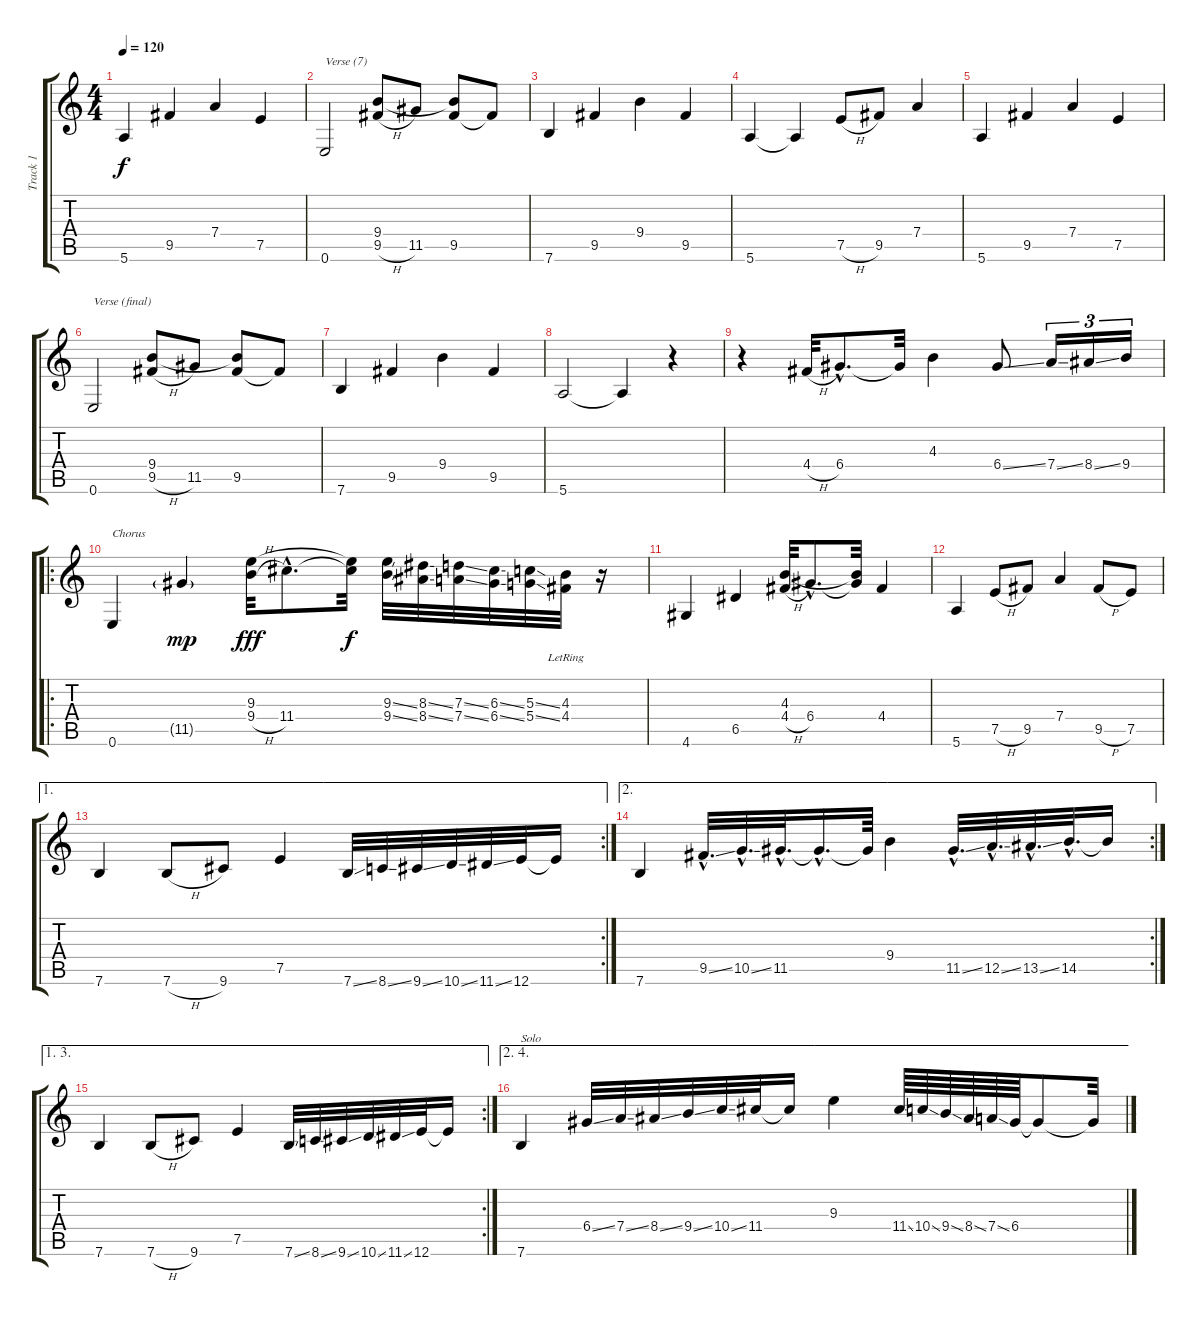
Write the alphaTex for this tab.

\track ("Track 1" "Track 1") {instrument acousticguitarnylon}
\staff {score tabs}
\tuning (E4 B3 G3 D3 A2 E2) {hide}
\ts (4 4)
\tempo 120
\clef g2
\ks c
5.6.4{dy f} 9.5.4 7.4.4 7.5.4 |
0.6.2{txt "Verse (7)"} (9.4 9.5{h}).8 11.5.8 (9.4{t} 9.5).8 9.5{t}.8 |
7.6.4 9.5.4 9.4.4 9.5.4 |
5.6.4 5.6{t}.4 7.5{h}.8 9.5.8 7.4.4 |
5.6.4 9.5.4 7.4.4 7.5.4 |
0.6.2{txt "Verse (final)"} (9.4 9.5{h}).8 11.5.8 (9.4{t} 9.5).8 9.5{t}.8 |
7.6.4 9.5.4 9.4.4 9.5.4 |
5.6.2 5.6{t}.4 r.4 |
r.4 4.4{h}.32 6.4{hac}.8{d} 6.4{t}.32 4.3.4 6.4{ss}.8 7.4{ss}.16{tu (3 2)} 8.4{ss}.16{tu (3 2)} 9.4.16{tu (3 2)} |
\ro
0.6.4{txt "Chorus"} 11.5{g}.4{dy mp} (9.3 9.4{h}).32{dy fff} 11.4{hac}.8{d} (9.3{t} 11.4{t}).32{dy f} (9.3{ss} 9.4{ss}).32 (8.3{ss} 8.4{ss}).32 (7.3{ss} 7.4{ss}).32 (6.3{ss} 6.4{ss}).32 (5.3{ss} 5.4{ss}).32 (4.3{lr} 4.4{lr}).32 r.16 |
4.6.4 6.5.4 (4.3 4.4{h}).32 6.4{hac}.8{d} (4.3{t} 6.4{t}).32 4.4.4 |
5.6.4 7.5{h}.8 9.5.8 7.4.4 9.5{h}.8 7.5.8 |
\ae 1
\rc 2
7.6.4 7.6{h}.8 9.6.8 7.5.4 7.6{ss}.32 8.6{ss}.32 9.6{ss}.32 10.6{ss}.32 11.6{ss}.32 12.6.32 12.6{t}.16 |
\ae 2
\rc 2
7.6.4 9.5{ss hac}.32{d} 10.5{ss hac}.32{d} 11.5{hac}.32{d} 11.5{hac t}.16{d} 11.5{t}.64 9.4.4 11.5{ss hac}.32{d} 12.5{ss hac}.32{d} 13.5{ss hac}.32{d} 14.5{hac}.32{d} 14.5{t}.16 |
\ae (1 3)
\rc 2
7.6.4 7.6{h}.8 9.6.8 7.5.4 7.6{ss}.32 8.6{ss}.32 9.6{ss}.32 10.6{ss}.32 11.6{ss}.32 12.6.32 12.6{t}.16 |
\ae (2 4)
7.6.4{txt "Solo"} 6.4{ss}.32 7.4{ss}.32 8.4{ss}.32 9.4{ss}.32 10.4{ss}.32 11.4.32 11.4{t}.16 9.3.4 11.4{ss}.64 10.4{ss}.64 9.4{ss}.64 8.4{ss}.64 7.4{ss}.64 6.4.64 6.4{t}.8 6.4{t}.32
